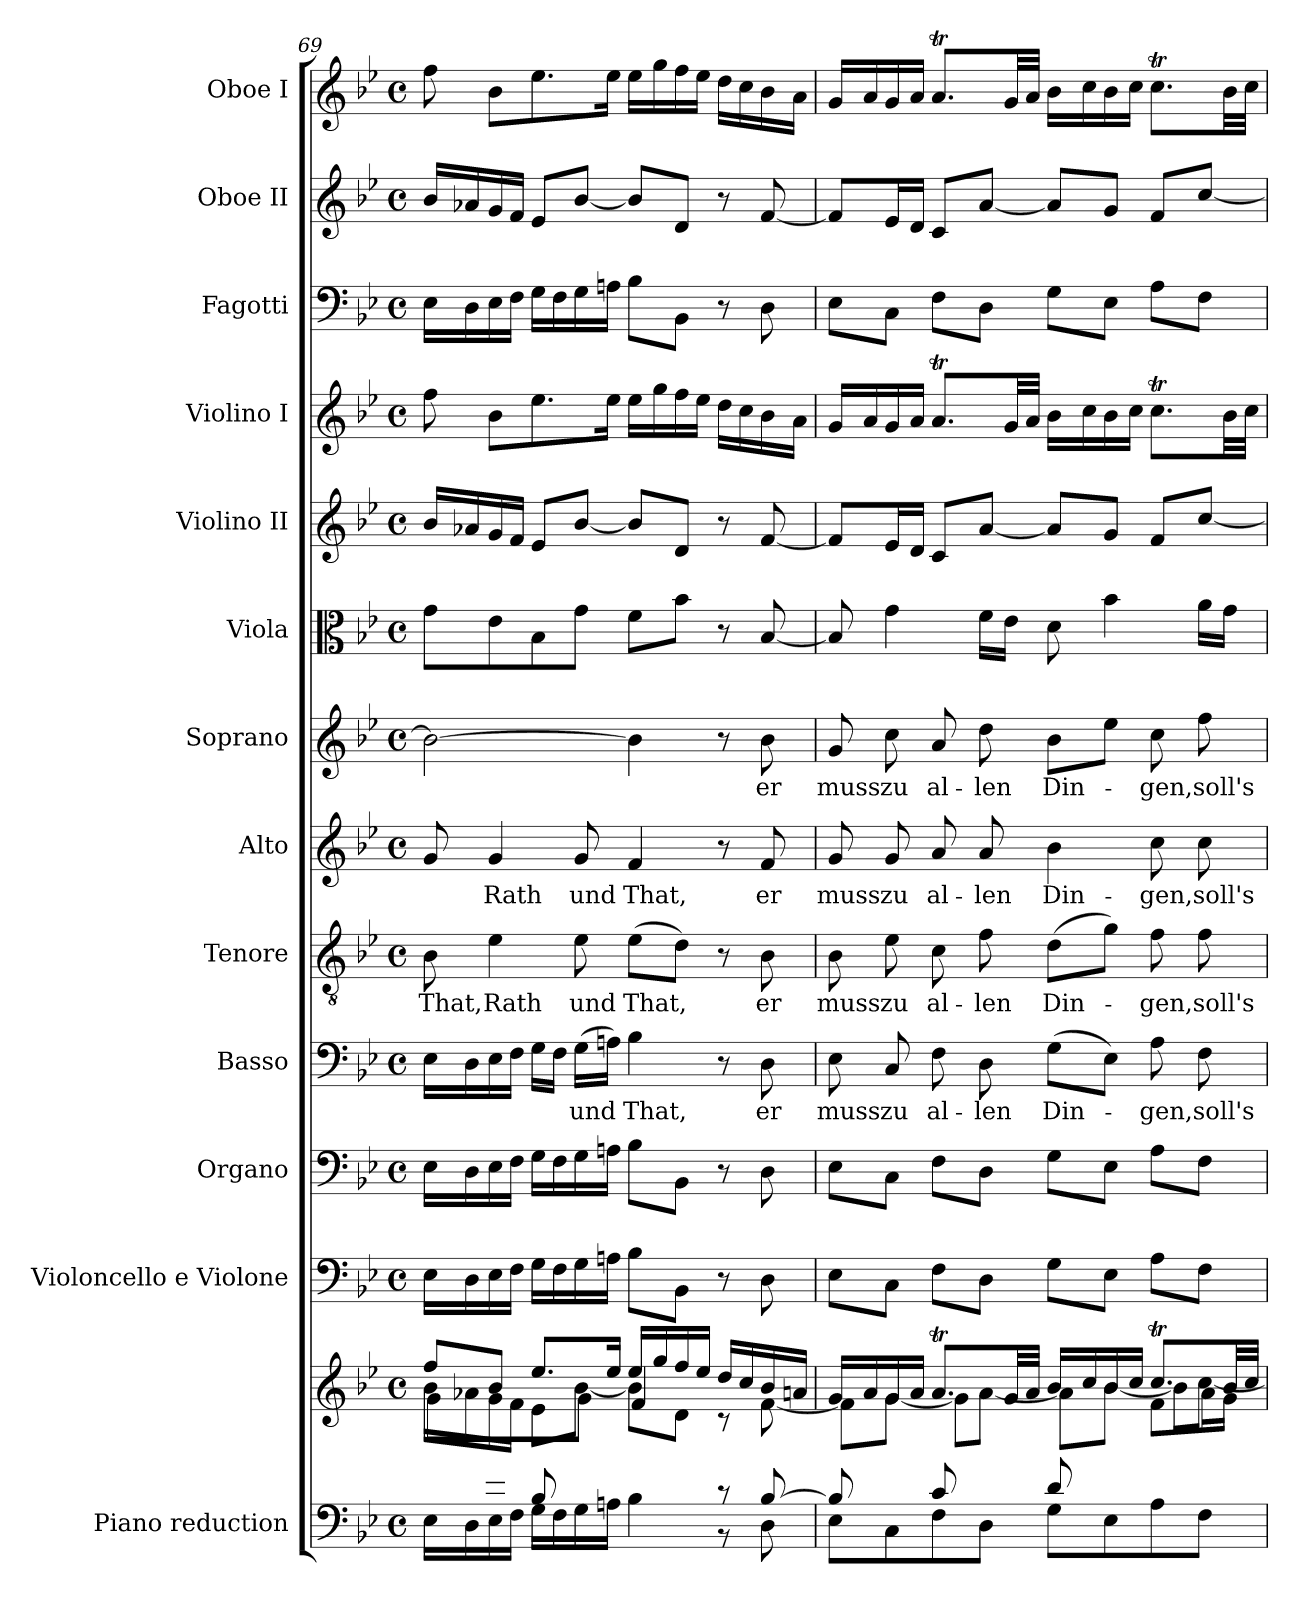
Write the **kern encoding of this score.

**kern	**kern	**kern	**kern	**kern	**text	**kern	**text	**kern	**text	**kern	**text	**kern	**kern	**kern	**kern	**kern	**kern
*part13	*part13	*part12	*part11	*part10	*part10	*part9	*part9	*part8	*part8	*part7	*part7	*part6	*part5	*part4	*part3	*part2	*part1
*staff14	*staff13	*staff12	*staff11	*staff10	*staff10	*staff9	*staff9	*staff8	*staff8	*staff7	*staff7	*staff6	*staff5	*staff4	*staff3	*staff2	*staff1
*I"Piano reduction	*	*I"Violoncello  e Violone	*I"Organo	*I"Basso	*	*I"Tenore	*	*I"Alto	*	*I"Soprano	*	*I"Viola	*I"Violino II	*I"Violino I	*I"Fagotti	*I"Oboe II	*I"Oboe I
*I'Pno	*	*	*	*	*	*	*	*	*	*	*	*	*	*	*	*I'Ob	*I'Ob
*clefF4	*clefG2	*clefF4	*clefF4	*clefF4	*	*clefGv2	*	*clefG2	*	*clefG2	*	*clefC3	*clefG2	*clefG2	*clefF4	*clefG2	*clefG2
*k[b-e-]	*k[b-e-]	*k[b-e-]	*k[b-e-]	*k[b-e-]	*	*k[b-e-]	*	*k[b-e-]	*	*k[b-e-]	*	*k[b-e-]	*k[b-e-]	*k[b-e-]	*k[b-e-]	*k[b-e-]	*k[b-e-]
*M4/4	*M4/4	*M4/4	*M4/4	*M4/4	*	*M4/4	*	*M4/4	*	*M4/4	*	*M4/4	*M4/4	*M4/4	*M4/4	*M4/4	*M4/4
*met(c)	*met(c)	*met(c)	*met(c)	*met(c)	*	*met(c)	*	*met(c)	*	*met(c)	*	*met(c)	*met(c)	*met(c)	*met(c)	*met(c)	*met(c)
=69	=69	=69	=69	=69	=69	=69	=69	=69	=69	=69	=69	=69	=69	=69	=69	=69	=69
*^	*^	*	*	*	*	*	*	*	*	*	*	*	*	*	*	*	*
*	*	*	*^	*	*	*	*	*	*	*	*	*	*	*	*	*	*	*	*
!	!	!	!	!	!	!	!	!	!	!LO:LY:b	!	!	!	!	!	!	!	!	!	!
8ryy	16E-\LL	8ff/L	16b-\LL	8g\L	16E-\LL	16E-\LL	16E-\LL	.	8B-\	That,	8g/	.	2b-\_	.	8g\L	16b-/LL	8ff\	16E-\LL	16b-/LL	8ff\
.	16D\	.	16a-X\	.	16D\	16D\	16D\	.	.	.	.	.	.	.	.	16a-X/	.	16D\	16a-X/	.
!	!	!	!	!	!	!	!	!	!	!LO:LY:b	!	!LO:LY:b	!	!	!	!	!	!	!	!
8e-/J	16E-\	8b-/J	16g\	4ryy	16E-\	16E-\	16E-\	.	4e-\	Rath	4g/	Rath	.	.	8e-\	16g/	8b-\L	16E-\	16g/	8b-\L
.	16F\JJ	.	16f\JJ	.	16F\JJ	16F\JJ	16F\JJ	.	.	.	.	.	.	.	.	16f/JJ	.	16F\JJ	16f/JJ	.
8B-/L	16G\LL	8.ee-/L	8e-\L	.	16G\LL	16G\LL	16G\LL	.	.	.	.	.	.	.	8B-\	8e-/L	8.ee-\	16G\LL	8e-/L	8.ee-\
.	16F\	.	.	.	16F\	16F\	16F\JJ	.	.	.	.	.	.	.	.	.	.	16F\	.	.
!	!	!	!	!	!	!	!	!LO:LY:b	!	!LO:LY:b	!	!LO:LY:b	!	!	!	!	!	!	!	!
4.ryy	16G\	.	[8b-\J	8g\J	16G\	16G\	(>16G\LL	und	8e-\	und	8g/	und	.	.	8g\J	[8b-/J	.	16G\	[8b-/J	.
.	16An\JJ	16ee-/Jk	.	.	16An\JJ	16An\JJ	16An\JJ)	.	.	.	.	.	.	.	.	.	16ee-\Jk	16An\JJ	.	16ee-\Jk
!	!	!	!	!	!	!	!	!LO:LY:b	!	!LO:LY:b	!	!LO:LY:b	!	!	!	!	!	!	!	!
.	4B-\	16ee-/LL	8b-\L]	4f/	8B-\L	8B-\L	4B-\	That,	(>8e-\L	That,	4f/	That,	4b-\]	.	8f\L	8b-/L]	16ee-\LL	8B-\L	8b-/L]	16ee-\LL
.	.	16gg/	.	.	.	.	.	.	.	.	.	.	.	.	.	.	16gg\	.	.	16gg\
.	.	16ff/	8d\J	.	8BB-\J	8BB-\J	.	.	8d\J)	.	.	.	.	.	8b-\J	8d/J	16ff\	8BB-\J	8d/J	16ff\
.	.	16ee-/JJ	.	.	.	.	.	.	.	.	.	.	.	.	.	.	16ee-\JJ	.	.	16ee-\JJ
8r	8r	16dd/LL	8r	4ryy	8r	8r	8r	.	8r	.	8r	.	8r	.	8r	8r	16dd\LL	8r	8r	16dd\LL
.	.	16cc/	.	.	.	.	.	.	.	.	.	.	.	.	.	.	16cc\	.	.	16cc\
!	!	!	!	!	!	!	!	!LO:LY:b	!	!LO:LY:b	!	!LO:LY:b	!	!LO:LY:b	!	!	!	!	!	!
[8B-/	8D\	16b-/	[8f\	.	8D\	8D\	8D\	er	8B-\	er	8f/	er	8b-\	er	[8B-/	[8f/	16b-\	8D\	[8f/	16b-\
.	.	16an/JJ	.	.	.	.	.	.	.	.	.	.	.	.	.	.	16a\JJ	.	.	16a\JJ
!!LO:PB:g=z
=70	=70	=70	=70	=70	=70	=70	=70	=70	=70	=70	=70	=70	=70	=70	=70	=70	=70	=70	=70	=70
!	!	!	!	!	!	!	!	!LO:LY:b	!	!LO:LY:b	!	!LO:LY:b	!	!LO:LY:b	!	!	!	!	!	!
8B-/L]	8E-\L	16g/LL	8f\L]	8ryy	8E-\L	8E-\L	8E-\	muss	8B-\	muss	8g/	muss	8g/	muss	8B-/]	8f/L]	16g/LL	8E-\L	8f/L]	16g/LL
.	.	16a/	.	.	.	.	.	.	.	.	.	.	.	.	.	.	16a/	.	.	16a/
!	!	!	!	!	!	!	!	!LO:LY:b	!	!LO:LY:b	!	!LO:LY:b	!	!LO:LY:b	!	!	!	!	!	!
8ryy	8C\	16g/	[8g\J	16e-\L	8C\J	8C\J	8C/	zu	8e-\	zu	8g/	zu	8cc\	zu	4g\	16e-/L	16g/	8C\J	16e-/L	16g/
.	.	16a/JJ	.	16d\JJ	.	.	.	.	.	.	.	.	.	.	.	16d/JJ	16a/JJ	.	16d/JJ	16a/JJ
!	!	!	!	!	!	!	!	!LO:LY:b	!	!LO:LY:b	!	!LO:LY:b	!	!LO:LY:b	!	!	!	!	!	!
8c/L	8F\	8.at/L	8g\L]	8ryy	8F\L	8F\L	8F\	al-	8c\	al-	8a/	al-	8a/	al-	.	8c/L	8.at/L	8F\L	8c/L	8.at/L
!	!	!	!	!	!	!	!	!LO:LY:b	!	!LO:LY:b	!	!LO:LY:b	!	!LO:LY:b	!	!	!	!	!	!
8ryy	8D\J	.	[8a\J	16f\L	8D\J	8D\J	8D\	-len	8f\	-len	8a/	-len	8dd\	-len	16f\LL	[8a/J	.	8D\J	[8a/J	.
.	.	32g/LL	.	16e-\JJ	.	.	.	.	.	.	.	.	.	.	16e-\JJ	.	32g/LL	.	.	32g/LL
.	.	32a/JJJ	.	.	.	.	.	.	.	.	.	.	.	.	.	.	32a/JJJ	.	.	32a/JJJ
!	!	!	!	!	!	!	!	!LO:LY:b	!	!LO:LY:b	!	!LO:LY:b	!	!LO:LY:b	!	!	!	!	!	!
8d/L	8G\L	16b-/LL	8a\L]	8ryy	8G\L	8G\L	(>8G\L	Din-	(>8d\L	Din-	4b-\	Din-	8b-\L	Din-	8d\	8a/L]	16b-\LL	8G\L	8a/L]	16b-\LL
.	.	16cc/	.	.	.	.	.	.	.	.	.	.	.	.	.	.	16cc\	.	.	16cc\
4.ryy	8E-\	16b-/	[8b-\J	8g\J	8E-\J	8E-\J	8E-\J)	.	8g\J)	.	.	.	8ee-\J	.	4b-\	8g/J	16b-\	8E-\J	8g/J	16b-\
.	.	16cc/JJ	.	.	.	.	.	.	.	.	.	.	.	.	.	.	16cc\JJ	.	.	16cc\JJ
!	!	!	!	!	!	!	!	!LO:LY:b	!	!LO:LY:b	!	!LO:LY:b	!	!LO:LY:b	!	!	!	!	!	!
.	8A\	8.ccT/L	8b-\L]	8f\L	8A\L	8A\L	8A\	-gen,	8f\	-gen,	8cc\	-gen,	8cc\	-gen,	.	8f/L	8.ccT\L	8A\L	8f/L	8.ccT\L
!	!	!	!	!	!	!	!	!LO:LY:b	!	!LO:LY:b	!	!LO:LY:b	!	!LO:LY:b	!	!	!	!	!	!
.	8F\J	.	[8cc\J	16a\L	8F\J	8F\J	8F\	soll's	8f\	soll's	8cc\	soll's	8ff\	soll's	16a\LL	[8cc/J	.	8F\J	[8cc/J	.
.	.	32b-/LL	.	16g\JJ	.	.	.	.	.	.	.	.	.	.	16g\JJ	.	32b-\LL	.	.	32b-\LL
.	.	32cc/JJJ	.	.	.	.	.	.	.	.	.	.	.	.	.	.	32cc\JJJ	.	.	32cc\JJJ
*v	*v	*	*	*	*	*	*	*	*	*	*	*	*	*	*	*	*	*	*	*
*	*v	*v	*v	*	*	*	*	*	*	*	*	*	*	*	*	*	*	*	*
=	=	=	=	=	=	=	=	=	=	=	=	=	=	=	=	=	=
*-	*-	*-	*-	*-	*-	*-	*-	*-	*-	*-	*-	*-	*-	*-	*-	*-	*-
